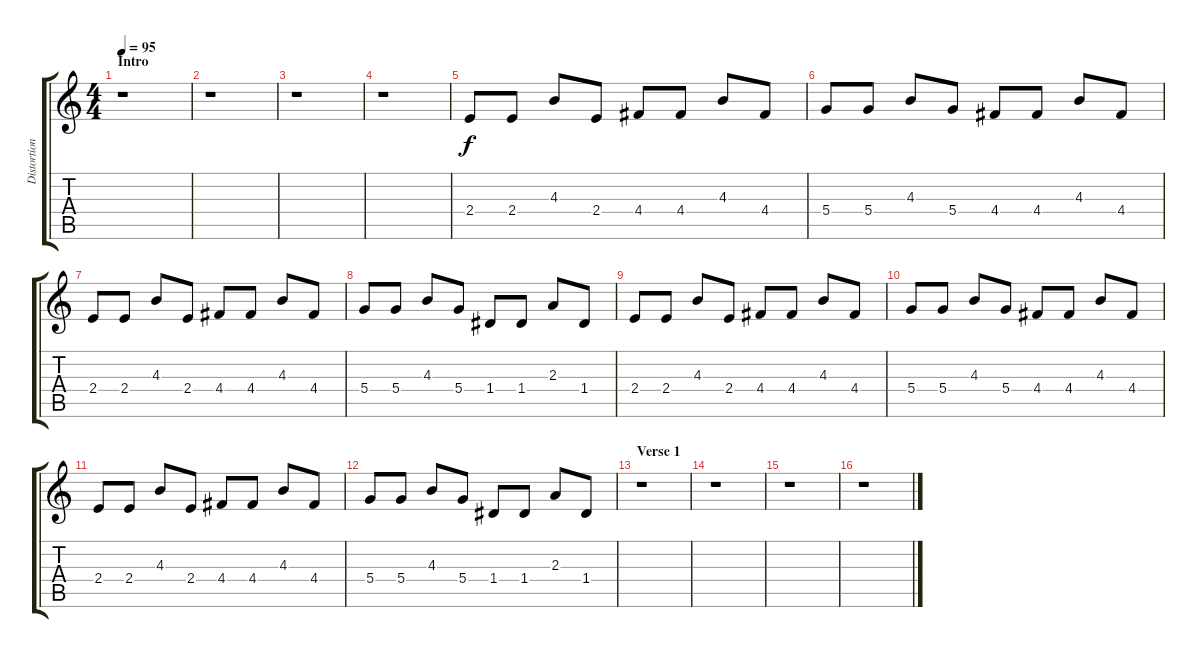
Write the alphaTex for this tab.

\track ("Distortion" "Distortion") {instrument overdrivenguitar}
\staff {score tabs}
\tuning (E4 B3 G3 D3 A2 E2) {hide}
\ts (4 4)
\section ("" "Intro")
\tempo 95
\clef g2
\ks c
r.1{dy f instrument overdrivenguitar} |
r.1 |
r.1 |
r.1 |
2.4.8 2.4.8 4.3.8 2.4.8 4.4.8 4.4.8 4.3.8 4.4.8 |
5.4.8 5.4.8 4.3.8 5.4.8 4.4.8 4.4.8 4.3.8 4.4.8 |
2.4.8 2.4.8 4.3.8 2.4.8 4.4.8 4.4.8 4.3.8 4.4.8 |
5.4.8 5.4.8 4.3.8 5.4.8 1.4.8 1.4.8 2.3.8 1.4.8 |
2.4.8 2.4.8 4.3.8 2.4.8 4.4.8 4.4.8 4.3.8 4.4.8 |
5.4.8 5.4.8 4.3.8 5.4.8 4.4.8 4.4.8 4.3.8 4.4.8 |
2.4.8 2.4.8 4.3.8 2.4.8 4.4.8 4.4.8 4.3.8 4.4.8 |
5.4.8 5.4.8 4.3.8 5.4.8 1.4.8 1.4.8 2.3.8 1.4.8 |
\section ("" "Verse 1")
r.1 |
r.1 |
r.1 |
r.1
